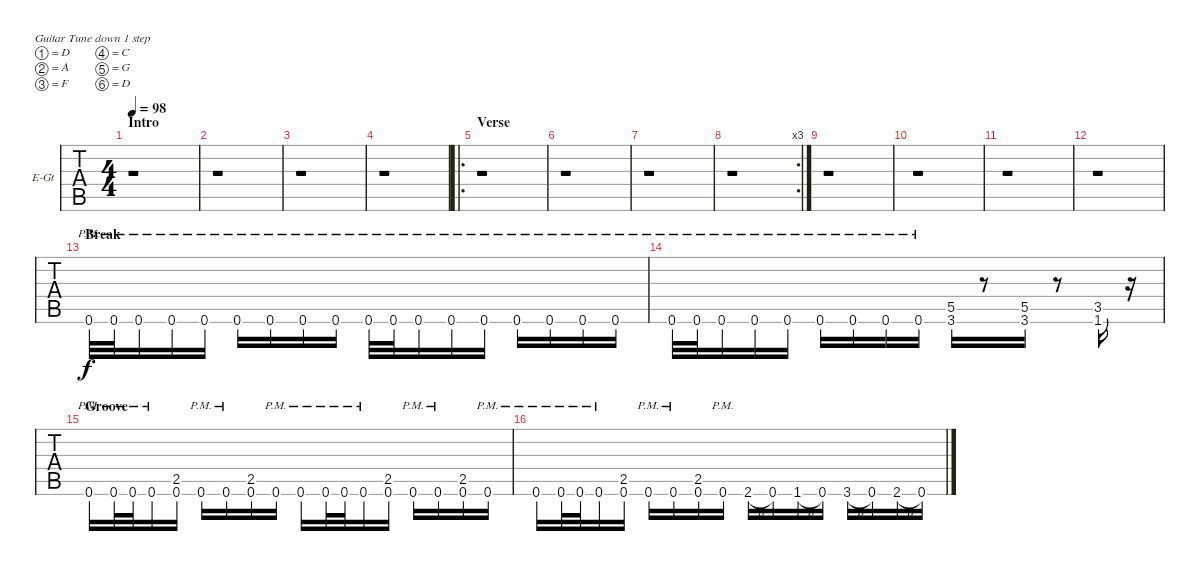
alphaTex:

\defaultSystemsLayout 4
\bracketExtendMode groupsimilarinstruments
\firstSystemTrackNameOrientation horizontal
\otherSystemsTrackNameOrientation horizontal
\track ("Electric Guitar" "E-Gt") {instrument distortionguitar}
\staff {tabs}
\tuning (D4 A3 F3 C3 G2 D2)
\ts (4 4)
\section ("" "Intro")
\tempo 98
\clef g2
\ks c
r.1{dy f instrument distortionguitar} |
r.1 |
r.1 |
r.1 |
\ro
\section ("" "Verse")
r.1 |
r.1 |
r.1 |
\rc 3
r.1 |
r.1 |
r.1 |
r.1 |
r.1 |
\section ("" "Break")
0.6{pm}.32 0.6{pm}.32 0.6{pm}.16 0.6{pm}.16 0.6{pm}.16 0.6{pm}.16 0.6{pm}.16 0.6{pm}.16 0.6{pm}.16 0.6{pm}.32 0.6{pm}.32 0.6{pm}.16 0.6{pm}.16 0.6{pm}.16 0.6{pm}.16 0.6{pm}.16 0.6{pm}.16 0.6{pm}.16 |
0.6{pm}.32 0.6{pm}.32 0.6{pm}.16 0.6{pm}.16 0.6{pm}.16 0.6{pm}.16 0.6{pm}.16 0.6{pm}.16 0.6{pm}.16 (3.6 5.5).16 r.8 (3.6 5.5).16 r.8 (1.6 3.5).16 r.16 |
\section ("" "Groove")
0.6{pm}.16 0.6{pm}.32 0.6{pm}.32 0.6{pm}.16 (0.6 2.5).16 0.6{pm}.16 0.6{pm}.16 (0.6 2.5).16 0.6{pm}.16 0.6{pm}.16 0.6{pm}.32 0.6{pm}.32 0.6{pm}.16 (0.6 2.5).16 0.6{pm}.16 0.6{pm}.16 (0.6 2.5).16 0.6{pm}.16 |
0.6{pm}.16 0.6{pm}.32 0.6{pm}.32 0.6{pm}.16 (0.6 2.5).16 0.6{pm}.16 0.6{pm}.16 (0.6 2.5).16 0.6{pm}.16 2.6{h}.16 0.6.16 1.6{h}.16 0.6.16 3.6{h}.16 0.6.16 2.6{h}.16 0.6.16
